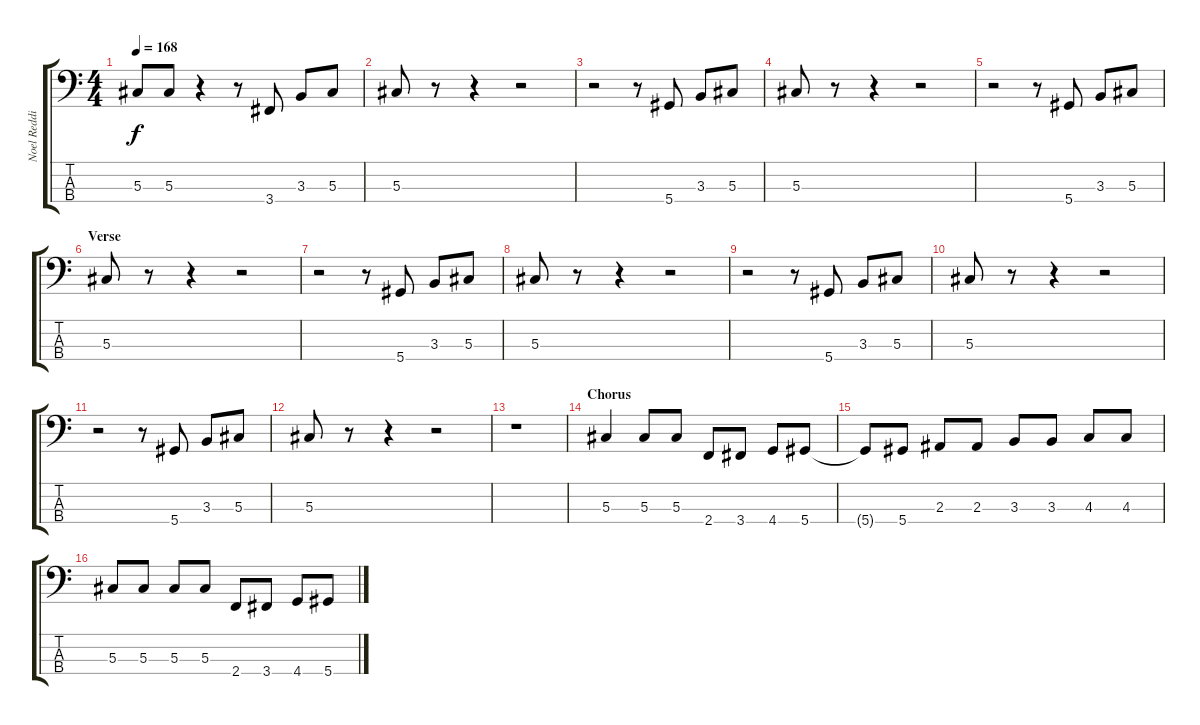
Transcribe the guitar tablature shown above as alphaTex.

\track ("Noel Redding" "Noel Reddi") {instrument electricbasspick}
\staff {score tabs}
\tuning (Gb2 Db2 Ab1 Eb1) {hide}
\ts (4 4)
\tempo 168
\clef f4
\ks c
5.3.8{dy f} 5.3.8 r.4 r.8 3.4.8 3.3.8 5.3.8 |
5.3.8 r.8 r.4 r.2 |
r.2 r.8 5.4.8 3.3.8 5.3.8 |
5.3.8 r.8 r.4 r.2 |
r.2 r.8 5.4.8 3.3.8 5.3.8 |
\section ("" "Verse")
5.3.8 r.8 r.4 r.2 |
r.2 r.8 5.4.8 3.3.8 5.3.8 |
5.3.8 r.8 r.4 r.2 |
r.2 r.8 5.4.8 3.3.8 5.3.8 |
5.3.8 r.8 r.4 r.2 |
r.2 r.8 5.4.8 3.3.8 5.3.8 |
5.3.8 r.8 r.4 r.2 |
r.1 |
\section ("" "Chorus")
5.3.4 5.3.8 5.3.8 2.4.8 3.4.8 4.4.8 5.4.8 |
5.4{t}.8 5.4.8 2.3.8 2.3.8 3.3.8 3.3.8 4.3.8 4.3.8 |
5.3.8 5.3.8 5.3.8 5.3.8 2.4.8 3.4.8 4.4.8 5.4.8
